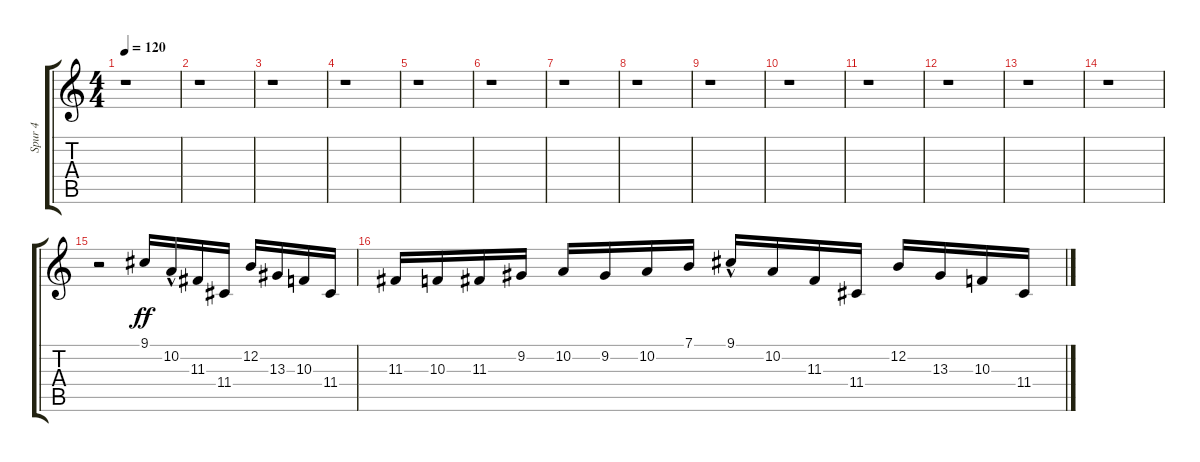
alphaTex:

\track ("Spur 4" "Spur 4") {instrument fx4atmosphere}
\staff {score tabs}
\tuning (E4 B3 G3 D3 A2 E2) {hide}
\ts (4 4)
\tempo 120
\clef g2
\ks c
r.1{dy ff} |
r.1 |
r.1 |
r.1 |
r.1 |
r.1 |
r.1 |
r.1 |
r.1 |
r.1 |
r.1 |
r.1 |
r.1 |
r.1 |
r.2 9.1.16 10.2{hac}.16 11.3.16 11.4.16 12.2.16 13.3.16 10.3.16 11.4.16 |
11.3.16 10.3.16 11.3.16 9.2.16 10.2.16 9.2.16 10.2.16 7.1.16 9.1{hac}.16 10.2.16 11.3.16 11.4.16 12.2.16 13.3.16 10.3.16 11.4.16
